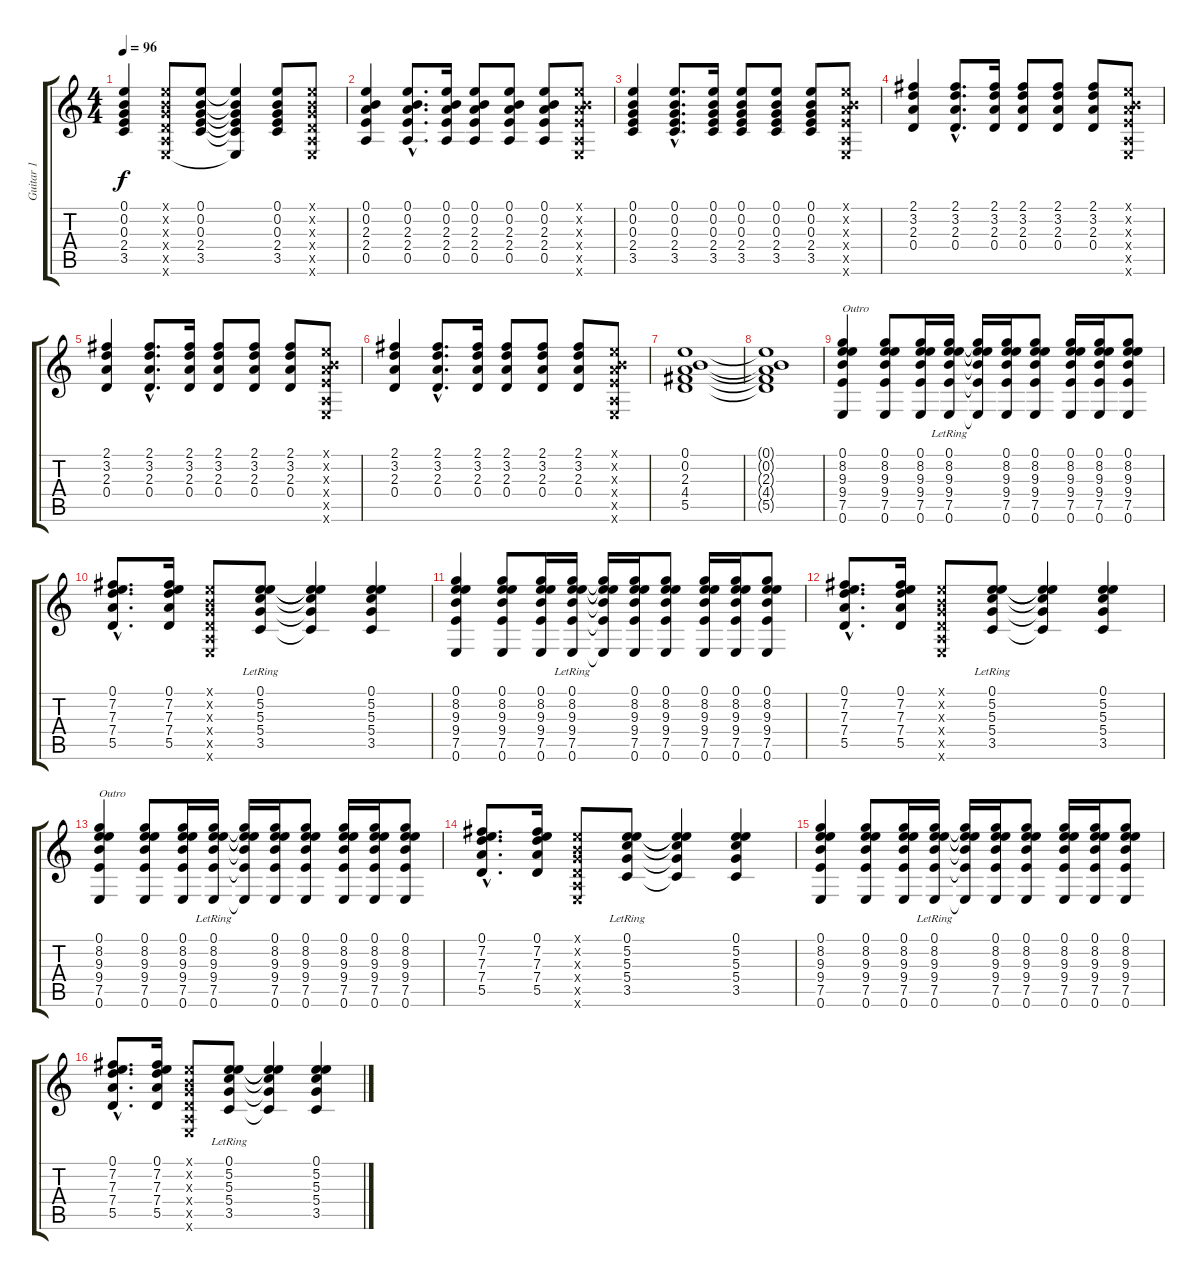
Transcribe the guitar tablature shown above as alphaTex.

\track ("Guitar 1" "Guitar 1") {instrument electricguitarclean}
\staff {score tabs}
\tuning (E4 B3 G3 D3 A2 E2) {hide}
\ts (4 4)
\tempo 96
\clef g2
\ks c
(0.1 0.2 0.3 2.4 3.5).4{dy f} (0.1{x} 0.2{x} 0.3{x} 0.4{x} 0.5{x} 0.6{x}).8 (0.1 0.2 0.3 2.4 3.5).8 (0.1{t} 0.2{t} 0.3{t} 2.4{t} 3.5{t} 0.6{t}).4 (0.1 0.2 0.3 2.4 3.5).8 (0.1{x} 0.2{x} 0.3{x} 0.4{x} 0.5{x} 0.6{x}).8 |
(0.1 0.2 2.3 2.4 0.5).4 (0.1{hac} 0.2{hac} 2.3{hac} 2.4{hac} 0.5{hac}).8{d} (0.1 0.2 2.3 2.4 0.5).16 (0.1 0.2 2.3 2.4 0.5).8 (0.1 0.2 2.3 2.4 0.5).8 (0.1 0.2 2.3 2.4 0.5).8 (0.1{x} 0.2{x} 2.3{x} 2.4{x} 0.5{x} 0.6{x}).8 |
(0.1 0.2 0.3 2.4 3.5).4 (0.1{hac} 0.2{hac} 0.3{hac} 2.4{hac} 3.5{hac}).8{d} (0.1 0.2 0.3 2.4 3.5).16 (0.1 0.2 0.3 2.4 3.5).8 (0.1 0.2 0.3 2.4 3.5).8 (0.1 0.2 0.3 2.4 3.5).8 (0.1{x} 0.2{x} 2.3{x} 2.4{x} 0.5{x} 0.6{x}).8 |
(2.1 3.2 2.3 0.4).4 (2.1{hac} 3.2{hac} 2.3{hac} 0.4{hac}).8{d} (2.1 3.2 2.3 0.4).16 (2.1 3.2 2.3 0.4).8 (2.1 3.2 2.3 0.4).8 (2.1 3.2 2.3 0.4).8 (0.1{x} 0.2{x} 2.3{x} 2.4{x} 0.5{x} 0.6{x}).8 |
(2.1 3.2 2.3 0.4).4 (2.1{hac} 3.2{hac} 2.3{hac} 0.4{hac}).8{d} (2.1 3.2 2.3 0.4).16 (2.1 3.2 2.3 0.4).8 (2.1 3.2 2.3 0.4).8 (2.1 3.2 2.3 0.4).8 (0.1{x} 0.2{x} 2.3{x} 2.4{x} 0.5{x} 0.6{x}).8 |
(2.1 3.2 2.3 0.4).4 (2.1{hac} 3.2{hac} 2.3{hac} 0.4{hac}).8{d} (2.1 3.2 2.3 0.4).16 (2.1 3.2 2.3 0.4).8 (2.1 3.2 2.3 0.4).8 (2.1 3.2 2.3 0.4).8 (0.1{x} 0.2{x} 2.3{x} 2.4{x} 0.5{x} 0.6{x}).8 |
(0.1 0.2 2.3 4.4 5.5).1 |
(0.1{t} 0.2{t} 2.3{t} 4.4{t} 5.5{t}).1 |
(0.1 8.2 9.3 9.4 7.5 0.6).4{txt "Outro" instrument electricguitarclean} (0.1 8.2 9.3 9.4 7.5 0.6).8 (0.1 8.2 9.3 9.4 7.5 0.6).16 (0.1{lr} 8.2{lr} 9.3{lr} 9.4{lr} 7.5{lr} 0.6{lr}).16 (0.1{t} 8.2{t} 9.3{t} 9.4{t} 7.5{t} 0.6{t}).16 (0.1 8.2 9.3 9.4 7.5 0.6).16 (0.1 8.2 9.3 9.4 7.5 0.6).8 (0.1 8.2 9.3 9.4 7.5 0.6).16 (0.1 8.2 9.3 9.4 7.5 0.6).16 (0.1 8.2 9.3 9.4 7.5 0.6).8 |
(0.1{hac} 7.2{hac} 7.3{hac} 7.4{hac} 5.5{hac}).8{d} (0.1 7.2 7.3 7.4 5.5).16 (0.1{x} 0.2{x} 0.3{x} 0.4{x} 0.5{x} 0.6{x}).8 (0.1{lr} 5.2{lr} 5.3{lr} 5.4{lr} 3.5{lr}).8 (0.1{t} 5.2{t} 5.3{t} 5.4{t} 3.5{t}).4 (0.1 5.2 5.3 5.4 3.5).4 |
(0.1 8.2 9.3 9.4 7.5 0.6).4 (0.1 8.2 9.3 9.4 7.5 0.6).8 (0.1 8.2 9.3 9.4 7.5 0.6).16 (0.1{lr} 8.2{lr} 9.3{lr} 9.4{lr} 7.5{lr} 0.6{lr}).16 (0.1{t} 8.2{t} 9.3{t} 9.4{t} 7.5{t} 0.6{t}).16 (0.1 8.2 9.3 9.4 7.5 0.6).16 (0.1 8.2 9.3 9.4 7.5 0.6).8 (0.1 8.2 9.3 9.4 7.5 0.6).16 (0.1 8.2 9.3 9.4 7.5 0.6).16 (0.1 8.2 9.3 9.4 7.5 0.6).8 |
(0.1{hac} 7.2{hac} 7.3{hac} 7.4{hac} 5.5{hac}).8{d} (0.1 7.2 7.3 7.4 5.5).16 (0.1{x} 0.2{x} 0.3{x} 0.4{x} 0.5{x} 0.6{x}).8 (0.1{lr} 5.2{lr} 5.3{lr} 5.4{lr} 3.5{lr}).8 (0.1{t} 5.2{t} 5.3{t} 5.4{t} 3.5{t}).4 (0.1 5.2 5.3 5.4 3.5).4 |
(0.1 8.2 9.3 9.4 7.5 0.6).4{txt "Outro"} (0.1 8.2 9.3 9.4 7.5 0.6).8 (0.1 8.2 9.3 9.4 7.5 0.6).16 (0.1{lr} 8.2{lr} 9.3{lr} 9.4{lr} 7.5{lr} 0.6{lr}).16 (0.1{t} 8.2{t} 9.3{t} 9.4{t} 7.5{t} 0.6{t}).16 (0.1 8.2 9.3 9.4 7.5 0.6).16 (0.1 8.2 9.3 9.4 7.5 0.6).8 (0.1 8.2 9.3 9.4 7.5 0.6).16 (0.1 8.2 9.3 9.4 7.5 0.6).16 (0.1 8.2 9.3 9.4 7.5 0.6).8 |
(0.1{hac} 7.2{hac} 7.3{hac} 7.4{hac} 5.5{hac}).8{d} (0.1 7.2 7.3 7.4 5.5).16 (0.1{x} 0.2{x} 0.3{x} 0.4{x} 0.5{x} 0.6{x}).8 (0.1{lr} 5.2{lr} 5.3{lr} 5.4{lr} 3.5{lr}).8 (0.1{t} 5.2{t} 5.3{t} 5.4{t} 3.5{t}).4 (0.1 5.2 5.3 5.4 3.5).4 |
(0.1 8.2 9.3 9.4 7.5 0.6).4 (0.1 8.2 9.3 9.4 7.5 0.6).8 (0.1 8.2 9.3 9.4 7.5 0.6).16 (0.1{lr} 8.2{lr} 9.3{lr} 9.4{lr} 7.5{lr} 0.6{lr}).16 (0.1{t} 8.2{t} 9.3{t} 9.4{t} 7.5{t} 0.6{t}).16 (0.1 8.2 9.3 9.4 7.5 0.6).16 (0.1 8.2 9.3 9.4 7.5 0.6).8 (0.1 8.2 9.3 9.4 7.5 0.6).16 (0.1 8.2 9.3 9.4 7.5 0.6).16 (0.1 8.2 9.3 9.4 7.5 0.6).8 |
(0.1{hac} 7.2{hac} 7.3{hac} 7.4{hac} 5.5{hac}).8{d} (0.1 7.2 7.3 7.4 5.5).16 (0.1{x} 0.2{x} 0.3{x} 0.4{x} 0.5{x} 0.6{x}).8 (0.1{lr} 5.2{lr} 5.3{lr} 5.4{lr} 3.5{lr}).8 (0.1{t} 5.2{t} 5.3{t} 5.4{t} 3.5{t}).4 (0.1 5.2 5.3 5.4 3.5).4
